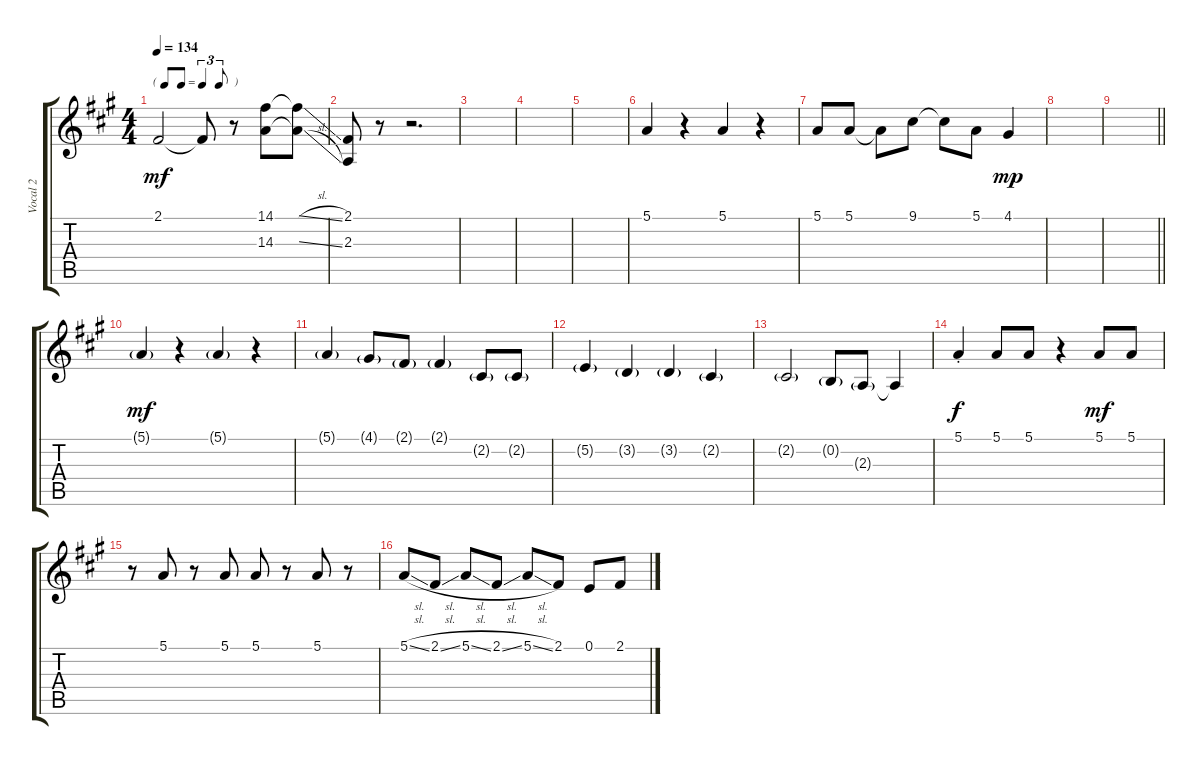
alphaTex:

\track ("Vocal 2" "Vocal 2") {instrument sopranosax}
\staff {score tabs}
\tuning (E4 B3 G3 D3 A2 E2) {hide}
\ts (4 4)
\tf triplet8th
\tempo 134
\clef g2
\ks f#minor
2.1.2{dy mf} 2.1{t}.8 r.8 (14.1 14.3).8 (14.1{sl t} 14.3{sl t}).8{volume 2} |
(2.1 2.3).8 r.8 r.2{d} |
|
|
|
5.1.4{volume 11} r.4 5.1.4 r.4 |
5.1.8 5.1.8 5.1{t}.8 9.1.8 9.1{t}.8 5.1.8 4.1.4{dy mp} |
|
\barLineRight lightlight
|
5.1{g}.4{dy mf} r.4 5.1{g}.4 r.4 |
5.1{g}.4 4.1{g}.8 2.1{g}.8 2.1{g}.4 2.2{g}.8 2.2{g}.8 |
5.2{g}.4 3.2{g}.4 3.2{g}.4 2.2{g}.4 |
2.2{g}.2 0.2{g}.8 2.3{g}.8 2.3{t}.4 |
5.1{st}.4{dy f} 5.1.8 5.1.8 r.4 5.1.8{dy mf} 5.1.8 |
r.8 5.1.8 r.8 5.1.8 5.1.8 r.8 5.1.8 r.8 |
5.1{sl}.8 2.1{sl}.8 5.1{sl}.8 2.1{sl}.8 5.1{sl}.8 2.1.8 0.1.8 2.1.8
